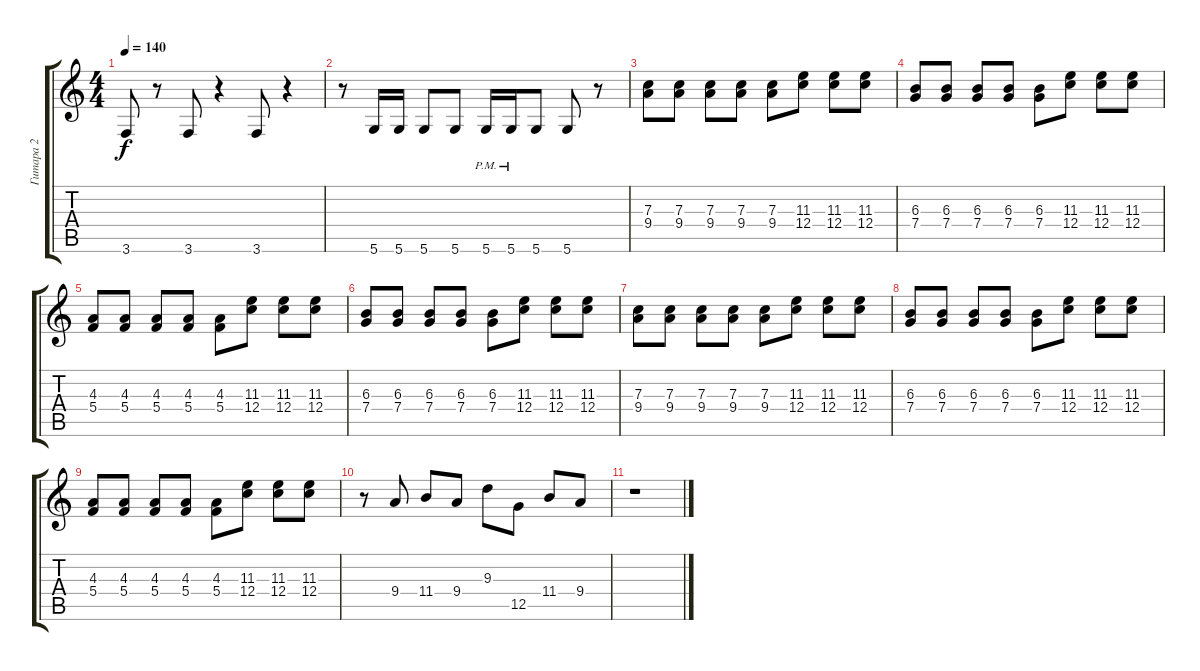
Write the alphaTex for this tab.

\track ("Гитара 2" "Гитара 2") {instrument overdrivenguitar}
\staff {score tabs}
\tuning (D4 A3 F3 C3 G2 D2) {hide}
\ts (4 4)
\tempo 140
\clef g2
\ks c
3.6.8{dy f} r.8 3.6.8 r.4 3.6.8 r.4 |
r.8 5.6.16 5.6.16 5.6.8 5.6.8 5.6{pm}.16 5.6{pm}.16 5.6.8 5.6.8 r.8 |
(7.3 9.4).8 (7.3 9.4).8 (7.3 9.4).8 (7.3 9.4).8 (7.3 9.4).8 (11.3 12.4).8 (11.3 12.4).8 (11.3 12.4).8 |
(6.3 7.4).8 (6.3 7.4).8 (6.3 7.4).8 (6.3 7.4).8 (6.3 7.4).8 (11.3 12.4).8 (11.3 12.4).8 (11.3 12.4).8 |
(4.3 5.4).8 (4.3 5.4).8 (4.3 5.4).8 (4.3 5.4).8 (4.3 5.4).8 (11.3 12.4).8 (11.3 12.4).8 (11.3 12.4).8 |
(6.3 7.4).8 (6.3 7.4).8 (6.3 7.4).8 (6.3 7.4).8 (6.3 7.4).8 (11.3 12.4).8 (11.3 12.4).8 (11.3 12.4).8 |
(7.3 9.4).8 (7.3 9.4).8 (7.3 9.4).8 (7.3 9.4).8 (7.3 9.4).8 (11.3 12.4).8 (11.3 12.4).8 (11.3 12.4).8 |
(6.3 7.4).8 (6.3 7.4).8 (6.3 7.4).8 (6.3 7.4).8 (6.3 7.4).8 (11.3 12.4).8 (11.3 12.4).8 (11.3 12.4).8 |
(4.3 5.4).8 (4.3 5.4).8 (4.3 5.4).8 (4.3 5.4).8 (4.3 5.4).8 (11.3 12.4).8 (11.3 12.4).8 (11.3 12.4).8 |
r.8 9.4.8 11.4.8 9.4.8 9.3.8 12.5.8 11.4.8 9.4.8 |
r.1
